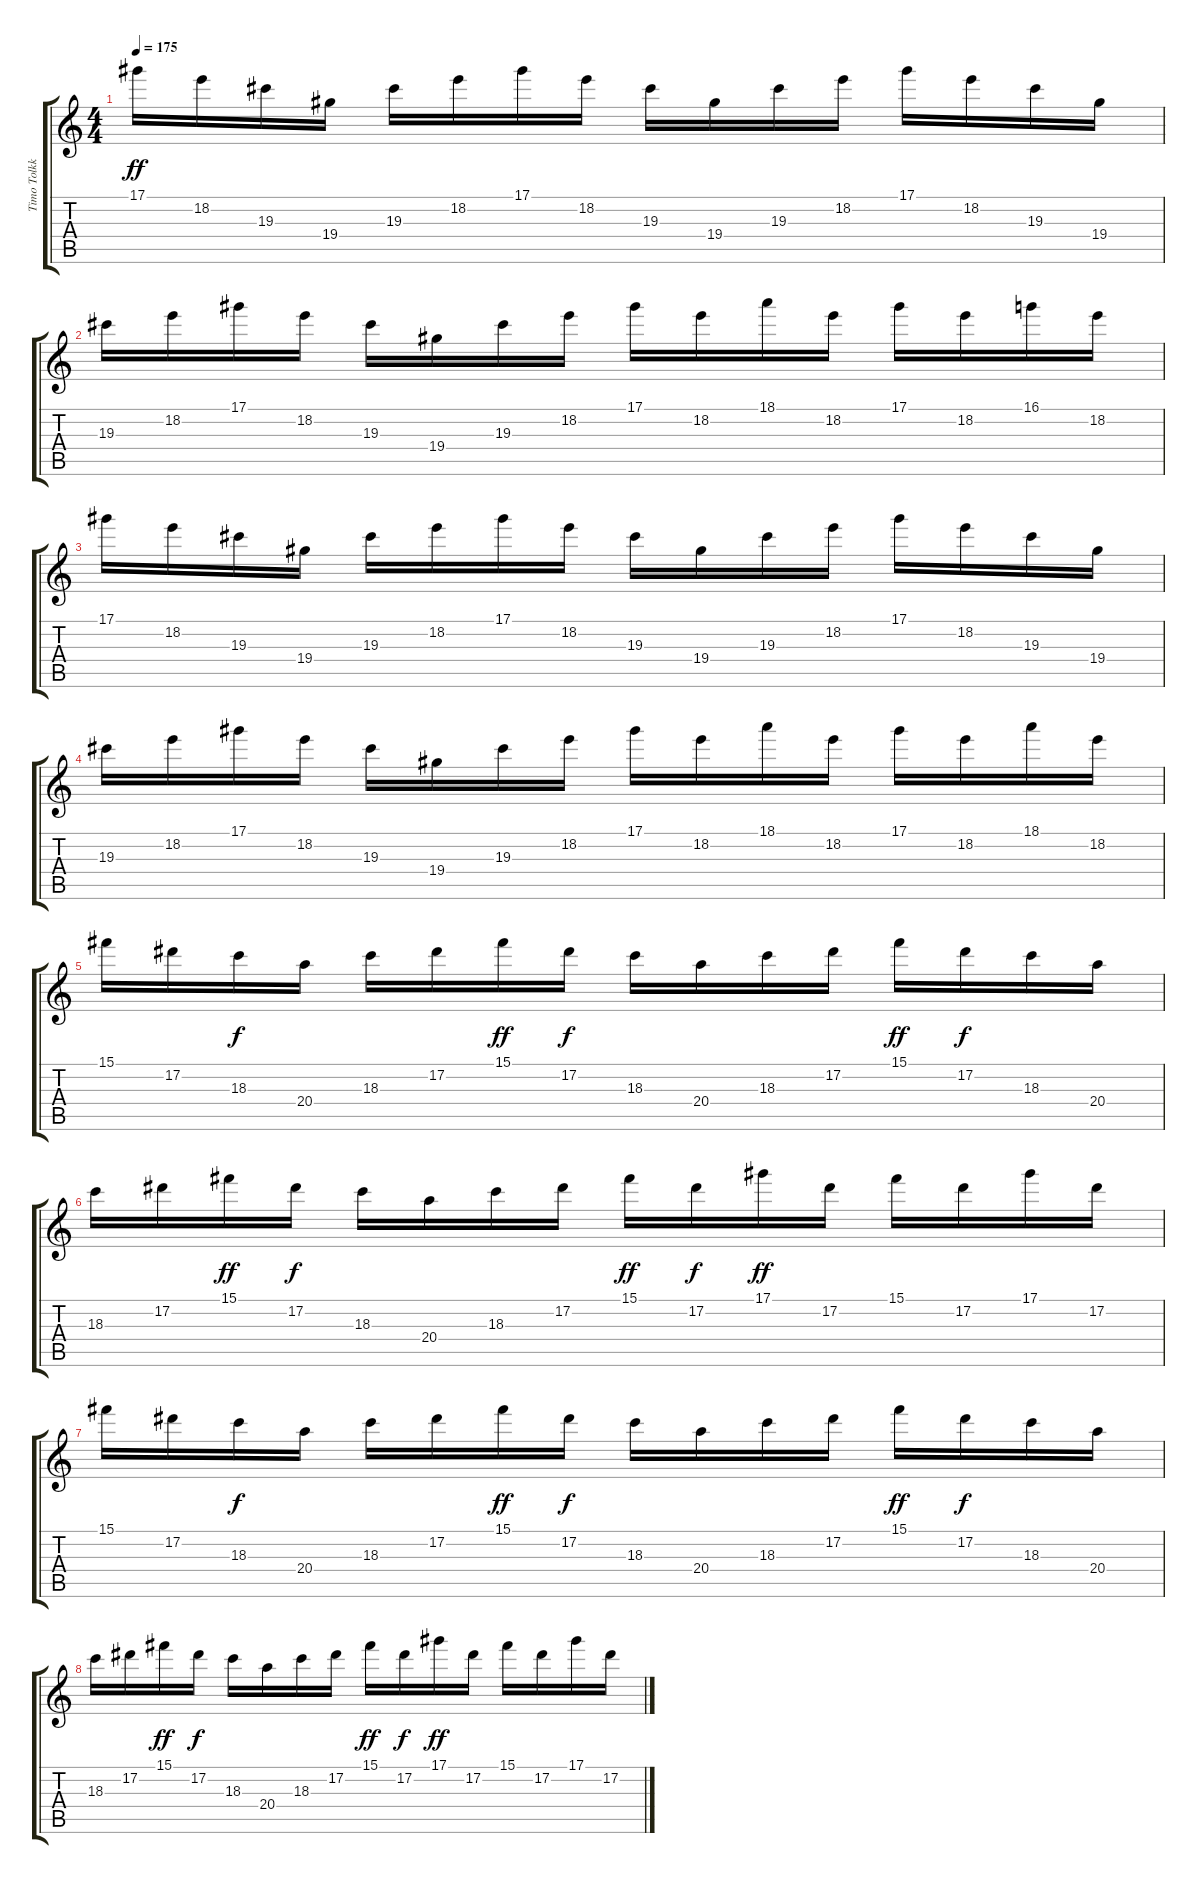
\track ("Timo Tolkki" "Timo Tolkk") {instrument distortionguitar}
\staff {score tabs}
\tuning (Eb4 Bb3 Gb3 Db3 Ab2 Eb2) {hide}
\ts (4 4)
\tempo 175
\clef g2
\ks c
17.1.16{dy ff} 18.2.16 19.3.16 19.4.16 19.3.16 18.2.16 17.1.16 18.2.16 19.3.16 19.4.16 19.3.16 18.2.16 17.1.16 18.2.16 19.3.16 19.4.16 |
19.3.16 18.2.16 17.1.16 18.2.16 19.3.16 19.4.16 19.3.16 18.2.16 17.1.16 18.2.16 18.1.16 18.2.16 17.1.16 18.2.16 16.1.16 18.2.16 |
17.1.16 18.2.16 19.3.16 19.4.16 19.3.16 18.2.16 17.1.16 18.2.16 19.3.16 19.4.16 19.3.16 18.2.16 17.1.16 18.2.16 19.3.16 19.4.16 |
19.3.16 18.2.16 17.1.16 18.2.16 19.3.16 19.4.16 19.3.16 18.2.16 17.1.16 18.2.16 18.1.16 18.2.16 17.1.16 18.2.16 18.1.16 18.2.16 |
15.1.16 17.2.16 18.3.16{dy f} 20.4.16 18.3.16 17.2.16 15.1.16{dy ff} 17.2.16{dy f} 18.3.16 20.4.16 18.3.16 17.2.16 15.1.16{dy ff} 17.2.16{dy f} 18.3.16 20.4.16 |
18.3.16 17.2.16 15.1.16{dy ff} 17.2.16{dy f} 18.3.16 20.4.16 18.3.16 17.2.16 15.1.16{dy ff} 17.2.16{dy f} 17.1.16{dy ff} 17.2.16 15.1.16 17.2.16 17.1.16 17.2.16 |
15.1.16 17.2.16 18.3.16{dy f} 20.4.16 18.3.16 17.2.16 15.1.16{dy ff} 17.2.16{dy f} 18.3.16 20.4.16 18.3.16 17.2.16 15.1.16{dy ff} 17.2.16{dy f} 18.3.16 20.4.16 |
18.3.16 17.2.16 15.1.16{dy ff} 17.2.16{dy f} 18.3.16 20.4.16 18.3.16 17.2.16 15.1.16{dy ff} 17.2.16{dy f} 17.1.16{dy ff} 17.2.16 15.1.16 17.2.16 17.1.16 17.2.16
